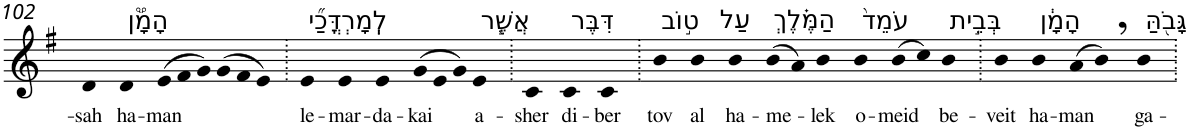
**kern	**text
*part1	*part1
*staff1	*staff1
*I"Piano	*
*I'Pno	*
!!LO:PB:g=z
*clefG2	*
*k[f#]	*
*G:	*
=102	=102
!	!LO:LY:b
4d	-sah
!LO:TX:a:t=הָמָ֟ן	!
!	!LO:LY:b
4d	ha-
*Xtuplet	*
!	!LO:LY:b
(>12e	-man
12f#	.
12g)	.
(>12g	.
12f#	.
12e)	.
=103.	=103.
!LO:TX:a:t=לְֽמָרְדֳּכַ֞י	!
!	!LO:LY:b
4e	le-
!	!LO:LY:b
4e	-mar-
!	!LO:LY:b
4e	-da-
!	!LO:LY:b
(>12g	-kai
12e	.
12g)	.
!LO:TX:a:t=אֲשֶׁ֧ר	!
!	!LO:LY:b
4e	a-
=104.	=104.
!	!LO:LY:b
4c	-sher
!LO:TX:a:t=דִּבֶּר	!
!	!LO:LY:b
4c	di-
!	!LO:LY:b
4c	-ber
=105.	=105.
!LO:TX:a:t=ט֣וֹב	!
!	!LO:LY:b
4b	tov
!LO:TX:a:t=עַל	!
!	!LO:LY:b
4b	al
!LO:TX:a:t=הַמֶּ֗לֶךְ	!
!	!LO:LY:b
4b	ha-
!	!LO:LY:b
(>8b	-me-
8a)	.
!	!LO:LY:b
4b	-lek
!LO:TX:a:t=עֹמֵד֙	!
!	!LO:LY:b
4b	o-
!	!LO:LY:b
(>8b	-meid
8cc)	.
!LO:TX:a:t=בְּבֵ֣ית	!
!	!LO:LY:b
4b	be-
=106.	=106.
!	!LO:LY:b
4b	-veit
!LO:TX:a:t=הָמָ֔ן	!
!	!LO:LY:b
4b	ha-
!	!LO:LY:b
(>8a	-man
8b,)	.
!LO:TX:a:t=גָּבֹ֖הַּ	!
!	!LO:LY:b
4b	ga-
=.	=.
*-	*-
